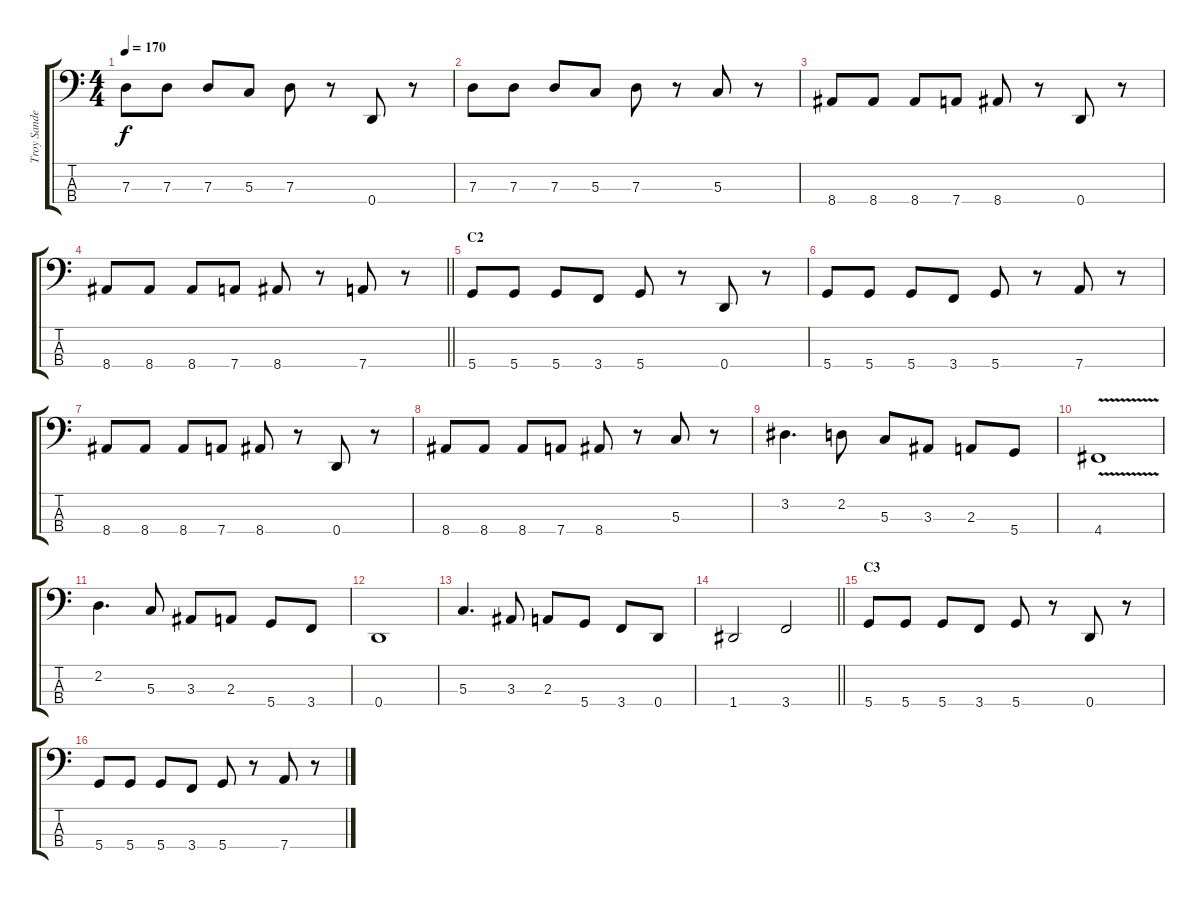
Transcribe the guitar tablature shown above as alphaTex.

\track ("Troy Sanders" "Troy Sande") {instrument electricbassfinger}
\staff {score tabs}
\tuning (F2 C2 G1 D1) {hide}
\ts (4 4)
\tempo 170
\clef f4
\ks c
7.3.8{dy f} 7.3.8 7.3.8 5.3.8 7.3.8 r.8 0.4.8 r.8 |
7.3.8 7.3.8 7.3.8 5.3.8 7.3.8 r.8 5.3.8 r.8 |
8.4.8 8.4.8 8.4.8 7.4.8 8.4.8 r.8 0.4.8 r.8 |
\barLineRight lightlight
8.4.8 8.4.8 8.4.8 7.4.8 8.4.8 r.8 7.4.8 r.8 |
\section ("" "C2")
5.4.8 5.4.8 5.4.8 3.4.8 5.4.8 r.8 0.4.8 r.8 |
5.4.8 5.4.8 5.4.8 3.4.8 5.4.8 r.8 7.4.8 r.8 |
8.4.8 8.4.8 8.4.8 7.4.8 8.4.8 r.8 0.4.8 r.8 |
8.4.8 8.4.8 8.4.8 7.4.8 8.4.8 r.8 5.3.8 r.8 |
3.2.4{d} 2.2.8 5.3.8 3.3.8 2.3.8 5.4.8 |
4.4{v}.1 |
2.2.4{d} 5.3.8 3.3.8 2.3.8 5.4.8 3.4.8 |
0.4.1 |
5.3.4{d} 3.3.8 2.3.8 5.4.8 3.4.8 0.4.8 |
\barLineRight lightlight
1.4.2 3.4.2 |
\section ("" "C3")
5.4.8 5.4.8 5.4.8 3.4.8 5.4.8 r.8 0.4.8 r.8 |
5.4.8 5.4.8 5.4.8 3.4.8 5.4.8 r.8 7.4.8 r.8
